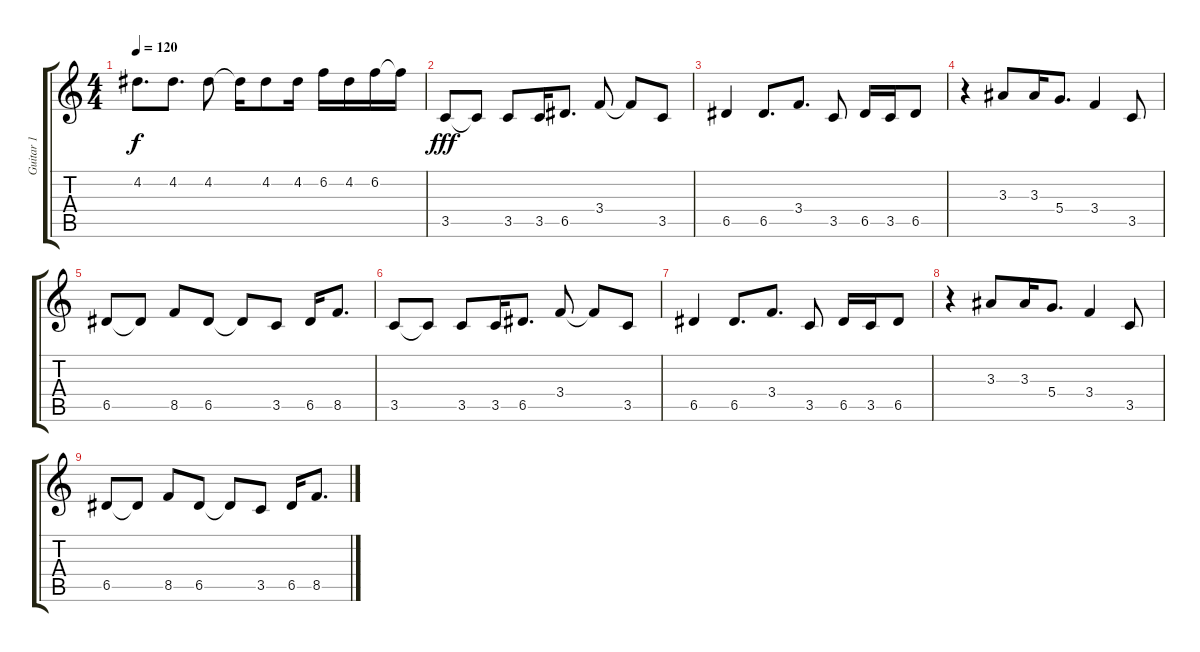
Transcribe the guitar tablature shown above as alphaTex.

\track ("Guitar 1" "Guitar 1") {instrument electricguitarjazz}
\staff {score tabs}
\tuning (E4 B3 G3 D3 A2 E2) {hide}
\ts (4 4)
\tempo 120
\clef g2
\ks c
4.2.8{d dy f} 4.2.8{d} 4.2.8 4.2{t}.16 4.2.8 4.2.16 6.2.16 4.2.16 6.2.16 6.2{t}.16 |
3.5.8{dy fff instrument electricguitarjazz} 3.5{t}.8 3.5.8 3.5.16 6.5.8{d} 3.4.8 3.4{t}.8 3.5.8 |
6.5.4 6.5.8{d} 3.4.8{d} 3.5.8 6.5.16 3.5.16 6.5.8 |
r.4 3.3.8 3.3.16 5.4.8{d} 3.4.4 3.5.8 |
6.5.8 6.5{t}.8 8.5.8 6.5.8 6.5{t}.8 3.5.8 6.5.16 8.5.8{d} |
3.5.8 3.5{t}.8 3.5.8 3.5.16 6.5.8{d} 3.4.8 3.4{t}.8 3.5.8 |
6.5.4 6.5.8{d} 3.4.8{d} 3.5.8 6.5.16 3.5.16 6.5.8 |
r.4 3.3.8 3.3.16 5.4.8{d} 3.4.4 3.5.8 |
6.5.8 6.5{t}.8 8.5.8 6.5.8 6.5{t}.8 3.5.8 6.5.16 8.5.8{d}
